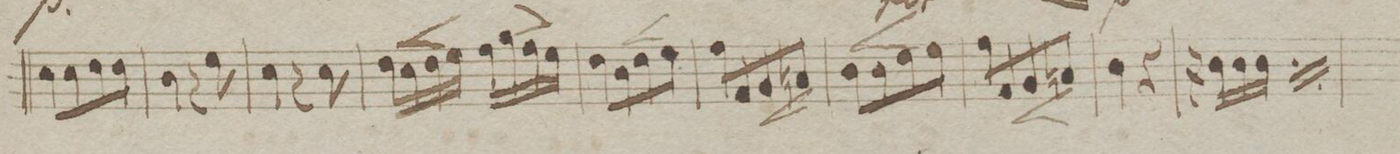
**kern	**dynam
*I"Viola	*
*clefC3	*
*k[b-]	*
*M2/4	*
8d\L	.
8d\	.
8e\	.
8e\J	.
=49	=49
4c\	.
8r	.
8f\	.
=50	=50
4d\	.
8r	.
8d\	.
=51	=51
16e\LL	<
16d\	.
16e\	.
16f\JJ	[
16g\LL	.
16a\	>
16g\	.
16f\JJ	]
=52	=52
8e\L	.
8c\	<
8e\	.
8f\J	[
=53	=53
8g\L	.
8G/	<
8A/	.
8Bn/J	.
.	[
=54	=54
8c\L	<
8c\	.
8e\	[
8f\J	.
=55	=55
8g\L	.
8G/	<
8A/	.
8Bn/J	[
=56	=56
4c\	.
4r	.
=57	=57
16r	.
16c\LL	.
16c\	.
16c\JJ	.
*rep	*
16r	.
16c\LL	.
16c\	.
16c\JJ	.
*Xrep	*
=58	=58
*-	*-
